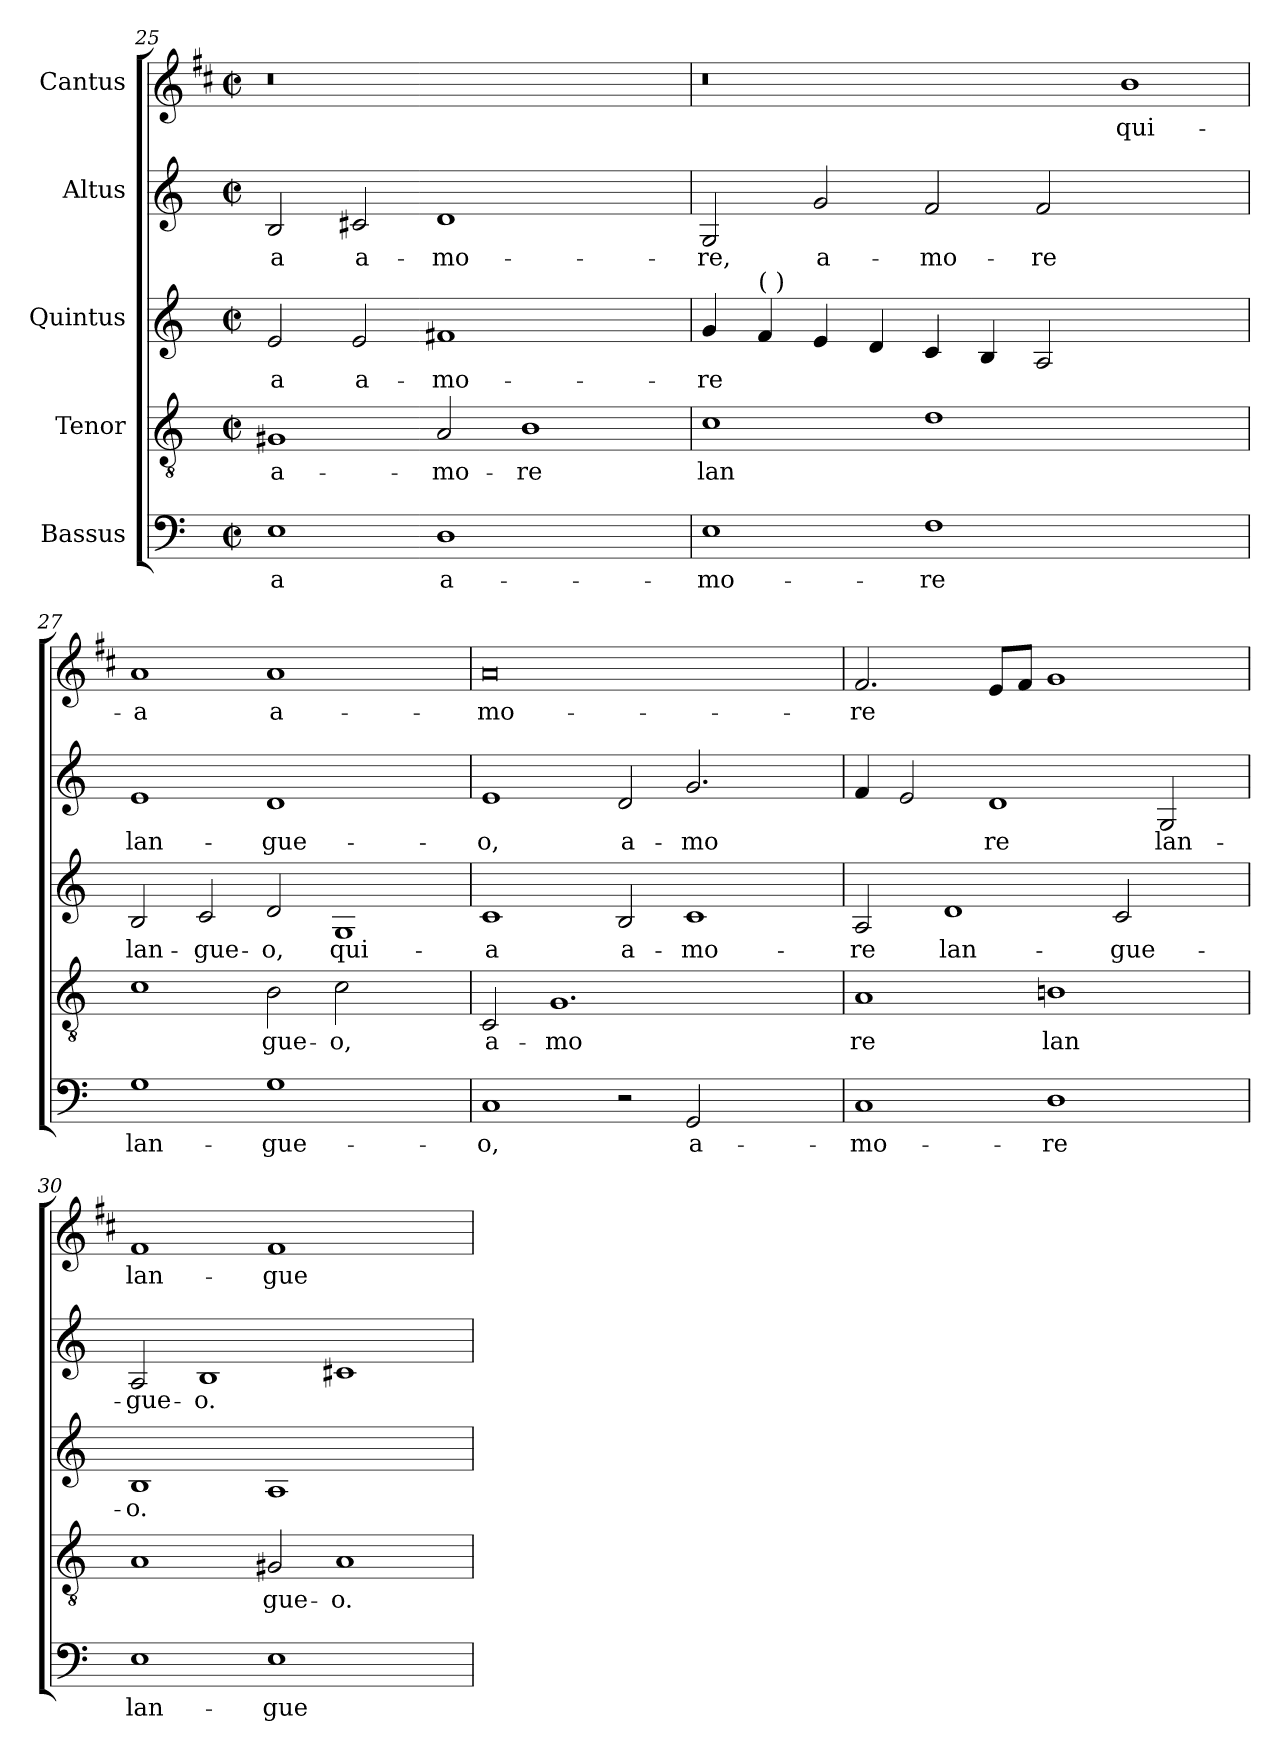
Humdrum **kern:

**kern	**text	**kern	**text	**kern	**text	**kern	**text	**kern	**text
*part5	*part5	*part4	*part4	*part3	*part3	*part2	*part2	*part1	*part1
*staff5	*staff5	*staff4	*staff4	*staff3	*staff3	*staff2	*staff2	*staff1	*staff1
*I"Bassus	*	*I"Tenor	*	*I"Quintus	*	*I"Altus	*	*I"Cantus	*
*clefF4	*	*clefGv2	*	*clefG2	*	*clefG2	*	*clefG2	*
*	*	*	*	*	*	*	*	*ITrd1c2	*
*k[]	*	*k[]	*	*k[]	*	*k[]	*	*k[]	*
*C:	*	*C:	*	*C:	*	*C:	*	*C:	*
*M4/2	*	*M4/2	*	*M4/2	*	*M4/2	*	*M4/2	*
*met(c|)	*	*met(c|)	*	*met(c|)	*	*met(c|)	*	*met(c|)	*
=25	=25	=25	=25	=25	=25	=25	=25	=25	=25
!	!LO:LY:b	!	!LO:LY:b	!	!LO:LY:b	!	!LO:LY:b	!	!
*	*	*	*	*	*	*	*	*^	*
1E	-a	1G#X	a-	2e	-a	2B	-a	0r	1ryy	.
!	!	!	!	!	!LO:LY:b	!	!LO:LY:b	!	!	!
.	.	.	.	2e	a-	2c#X	a-	.	.	.
!	!LO:LY:b	!	!LO:LY:b	!	!LO:LY:b	!	!LO:LY:b	!	!	!
1D	a-	2A	-mo-	1f#X	-mo-	1d	-mo-	.	2ryy	.
!	!	!	!LO:LY:b	!	!	!	!	!	!	!
.	.	1B	-re	.	.	.	.	.	2ryy	.
2ryy	.	.	.	2ryy	.	2ryy	.	2ryy	2ryy	.
=26	=26	=26	=26	=26	=26	=26	=26	=26	=26	=26
!	!LO:LY:b	!	!LO:LY:b	!	!LO:LY:b	!	!LO:LY:b	!	!	!
1E	-mo-	1c	lan	4g	-re	2G	-re,	0r	0ryy	.
!	!	!	!	!LO:TX:a:t=(  )	!	!	!	!	!	!
.	.	.	.	4f	.	.	.	.	.	.
!	!	!	!	!	!	!	!LO:LY:b	!	!	!
.	.	.	.	4e	.	2g	a-	.	.	.
.	.	.	.	4d	.	.	.	.	.	.
!	!LO:LY:b	!	!	!	!	!	!LO:LY:b	!	!	!
1F	-re	1d	.	4c	.	2f	-mo-	.	.	.
.	.	.	.	4B	.	.	.	.	.	.
!	!	!	!	!	!	!	!LO:LY:b	!	!	!
.	.	.	.	2A	.	2f	-re	.	.	.
!	!	!	!	!	!	!	!	!	!	!LO:LY:b
1ryy	.	1ryy	.	1ryy	.	1ryy	.	1a	1ryy	qui-
=27	=27	=27	=27	=27	=27	=27	=27	=27	=27	=27
!	!LO:LY:b	!	!	!	!LO:LY:b	!	!LO:LY:b	!	!	!LO:LY:b
1G	lan-	1c	.	2B	lan-	1e	lan-	1g	0ryy	-a
!	!	!	!	!	!LO:LY:b	!	!	!	!	!
.	.	.	.	2c	-gue-	.	.	.	.	.
!	!LO:LY:b	!	!LO:LY:b	!	!LO:LY:b	!	!LO:LY:b	!	!	!LO:LY:b
1G	-gue-	2B	gue-	2d	-o,	1d	-gue-	1g	.	a-
!	!	!	!LO:LY:b	!	!LO:LY:b	!	!	!	!	!
.	.	2c	-o,	1G	qui-	.	.	.	.	.
2ryy	.	2ryy	.	.	.	2ryy	.	2ryy	2ryy	.
=28	=28	=28	=28	=28	=28	=28	=28	=28	=28	=28
!	!LO:LY:b	!	!LO:LY:b	!	!LO:LY:b	!	!LO:LY:b	!	!	!LO:LY:b
1C	-o,	2C	a-	1c	-a	1e	-o,	0g	0ryy	-mo-
!	!	!	!LO:LY:b	!	!	!	!	!	!	!
.	.	1.G	-mo	.	.	.	.	.	.	.
!	!	!	!	!	!LO:LY:b	!	!LO:LY:b	!	!	!
2r	.	.	.	2B	a-	2d	a-	.	.	.
!	!LO:LY:b	!	!	!	!LO:LY:b	!	!LO:LY:b	!	!	!
2GG	a-	.	.	1c	-mo-	2.g	-mo	.	.	.
2ryy	.	2ryy	.	.	.	.	.	2ryy	2ryy	.
.	.	.	.	.	.	4ryy	.	.	.	.
=29	=29	=29	=29	=29	=29	=29	=29	=29	=29	=29
!	!LO:LY:b	!	!LO:LY:b	!	!LO:LY:b	!	!	!	!	!LO:LY:b
1C	-mo-	1A	re	2A	-re	4f	.	2.e	1ryy	-re
.	.	.	.	.	.	2e	.	.	.	.
!	!	!	!	!	!LO:LY:b	!	!	!	!	!
.	.	.	.	1d	lan-	.	.	.	.	.
!	!	!	!	!	!	!	!LO:LY:b	!	!	!
.	.	.	.	.	.	1d	re	8dL	.	.
.	.	.	.	.	.	.	.	8eJ	.	.
!	!LO:LY:b	!	!LO:LY:b	!	!	!	!	!	!	!
1D	-re	1Bn	lan	.	.	.	.	1f	2ryy	.
!	!	!	!	!	!LO:LY:b	!	!	!	!	!
.	.	.	.	2c	-gue-	.	.	.	2ryy	.
!	!	!	!	!	!	!	!LO:LY:b	!	!	!
.	.	.	.	.	.	2G	lan-	.	.	.
4ryy	.	4ryy	.	4ryy	.	.	.	4ryy	4ryy	.
=30	=30	=30	=30	=30	=30	=30	=30	=30	=30	=30
!	!LO:LY:b	!	!	!	!LO:LY:b	!	!LO:LY:b	!	!	!LO:LY:b
1E	lan-	1A	.	1B	-o.	2A	-gue-	1e	0ryy	lan-
!	!	!	!	!	!	!	!LO:LY:b	!	!	!
.	.	.	.	.	.	1B	-o.	.	.	.
!	!LO:LY:b	!	!LO:LY:b	!	!	!	!	!	!	!LO:LY:b
1E	-gue-	2G#X	gue-	1A	.	.	.	1e	.	-gue-
!	!	!	!LO:LY:b	!	!	!	!	!	!	!
.	.	1A	-o.	.	.	1c#X	.	.	.	.
2ryy	.	.	.	2ryy	.	.	.	2ryy	2ryy	.
*	*	*	*	*	*	*	*	*v	*v	*
=	=	=	=	=	=	=	=	=	=
*-	*-	*-	*-	*-	*-	*-	*-	*-	*-
